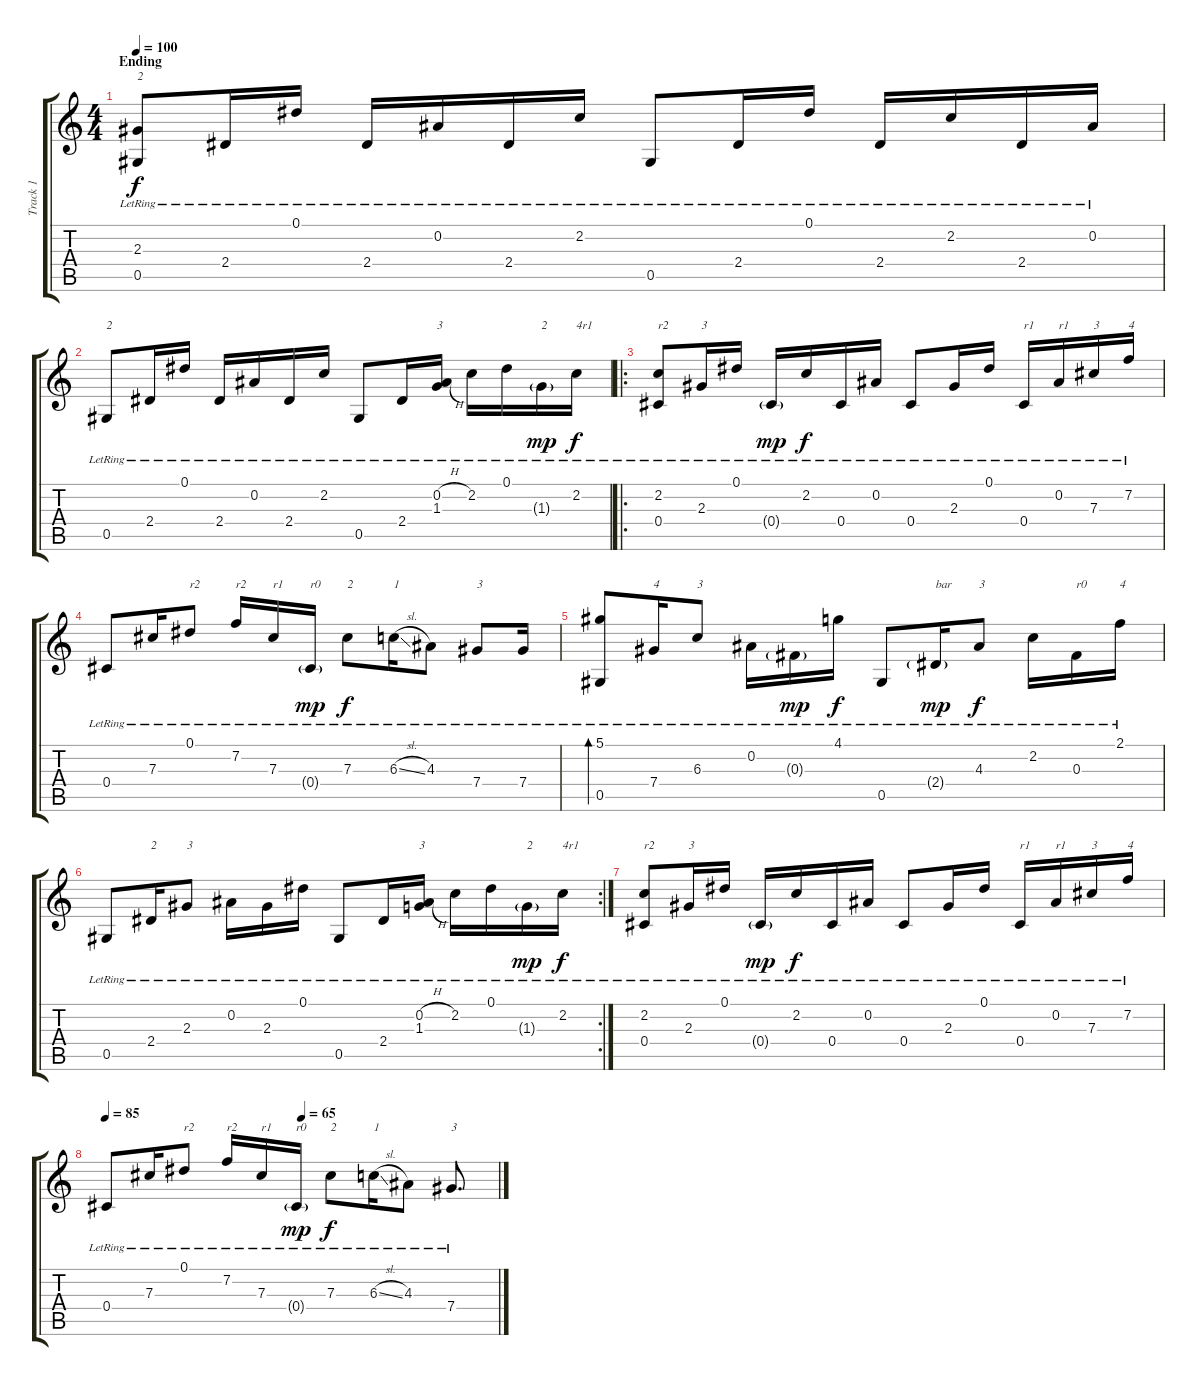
\track ("Track 1" "Track 1") {instrument acousticguitarsteel}
\staff {score tabs}
\tuning (Eb4 Bb3 Gb3 Db3 Ab2 Eb2) {hide}
\ts (4 4)
\section ("" "Ending")
\tempo 100
\clef g2
\ks c
(2.3{lr} 0.5{lr}).8{txt "2" dy f} 2.4{lr}.16 0.1{lr}.16 2.4{lr}.16 0.2{lr}.16 2.4{lr}.16 2.2{lr}.16 0.5{lr}.8 2.4{lr}.16 0.1{lr}.16 2.4{lr}.16 2.2{lr}.16 2.4{lr}.16 0.2{lr}.16 |
0.5{lr}.8{txt "2"} 2.4{lr}.16 0.1{lr}.16 2.4{lr}.16 0.2{lr}.16 2.4{lr}.16 2.2{lr}.16 0.5{lr}.8 2.4{lr}.16 (0.2{h lr} 1.3{lr}).16{txt "3"} 2.2{lr}.16 0.1{lr}.16 1.3{g lr}.16{txt "2" dy mp} 2.2{lr}.16{txt "4r1" dy f} |
\ro
(2.2{lr} 0.4{lr}).8{txt "r2"} 2.3{lr}.16{txt "3"} 0.1{lr}.16 0.4{g lr}.16{dy mp} 2.2{lr}.16{dy f} 0.4{lr}.16 0.2{lr}.16 0.4{lr}.8 2.3{lr}.16 0.1{lr}.16 0.4{lr}.16{txt "r1"} 0.2{lr}.16{txt "r1"} 7.3{lr}.16{txt "3"} 7.2{lr}.16{txt "4"} |
0.4{lr}.8 7.3{lr}.16 0.1{lr}.8{txt "r2"} 7.2{lr}.16{txt "r2"} 7.3{lr}.16{txt "r1"} 0.4{g lr}.16{txt "r0" dy mp} 7.3{lr}.8{txt "2" dy f} 6.3{sl lr}.16{txt "1"} 4.3{lr}.8 7.4{lr}.8{txt "3"} 7.4{lr}.16 |
(5.1{lr} 0.5{lr}).8{bd 60} 7.4{lr}.16{txt "4"} 6.3{lr}.8{txt "3"} 0.2{lr}.16 0.3{g lr}.16{dy mp} 4.1{lr}.16{dy f} 0.5{lr}.8 2.4{g lr}.16{txt "bar" dy mp} 4.3{lr}.8{txt "3" dy f} 2.2{lr}.16 0.3{lr}.16{txt "r0"} 2.1{lr}.16{txt "4"} |
\rc 2
0.5{lr}.8 2.4{lr}.16{txt "2"} 2.3{lr}.8{txt "3"} 0.2{lr}.16 2.3{lr}.16 0.1{lr}.16 0.5{lr}.8 2.4{lr}.16 (0.2{h lr} 1.3{lr}).16{txt "3"} 2.2{lr}.16 0.1{lr}.16 1.3{g lr}.16{txt "2" dy mp} 2.2{lr}.16{txt "4r1" dy f} |
(2.2{lr} 0.4{lr}).8{txt "r2"} 2.3{lr}.16{txt "3"} 0.1{lr}.16 0.4{g lr}.16{dy mp} 2.2{lr}.16{dy f} 0.4{lr}.16 0.2{lr}.16 0.4{lr}.8 2.3{lr}.16 0.1{lr}.16 0.4{lr}.16{txt "r1"} 0.2{lr}.16{txt "r1"} 7.3{lr}.16{txt "3"} 7.2{lr}.16{txt "4"} |
\tempo 85
\tempo (65 0.5)
0.4{lr}.8 7.3{lr}.16 0.1{lr}.8{txt "r2"} 7.2{lr}.16{txt "r2"} 7.3{lr}.16{txt "r1"} 0.4{g lr}.16{txt "r0" dy mp} 7.3{lr}.8{txt "2" dy f} 6.3{sl lr}.16{txt "1"} 4.3{lr}.8 7.4{lr}.8{d txt "3"}
